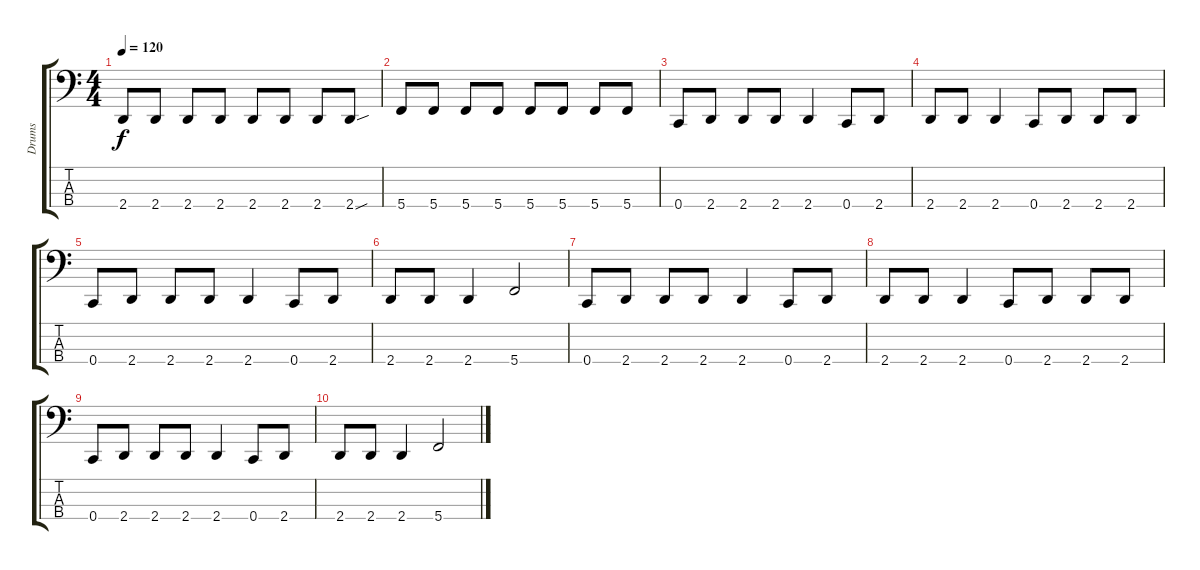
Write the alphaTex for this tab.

\track ("Drums" "Drums") {instrument electricbasspick}
\staff {score tabs}
\tuning (F2 C2 G1 C1) {hide}
\ts (4 4)
\tempo 120
\clef f4
\ks c
2.4.8{dy f} 2.4.8 2.4.8 2.4.8 2.4.8 2.4.8 2.4.8 2.4{sou}.8 |
5.4.8 5.4.8 5.4.8 5.4.8 5.4.8 5.4.8 5.4.8 5.4.8 |
0.4.8 2.4.8 2.4.8 2.4.8 2.4.4 0.4.8 2.4.8 |
2.4.8 2.4.8 2.4.4 0.4.8 2.4.8 2.4.8 2.4.8 |
0.4.8 2.4.8 2.4.8 2.4.8 2.4.4 0.4.8 2.4.8 |
2.4.8 2.4.8 2.4.4 5.4.2 |
0.4.8 2.4.8 2.4.8 2.4.8 2.4.4 0.4.8 2.4.8 |
2.4.8 2.4.8 2.4.4 0.4.8 2.4.8 2.4.8 2.4.8 |
0.4.8 2.4.8 2.4.8 2.4.8 2.4.4 0.4.8 2.4.8 |
2.4.8 2.4.8 2.4.4 5.4.2
